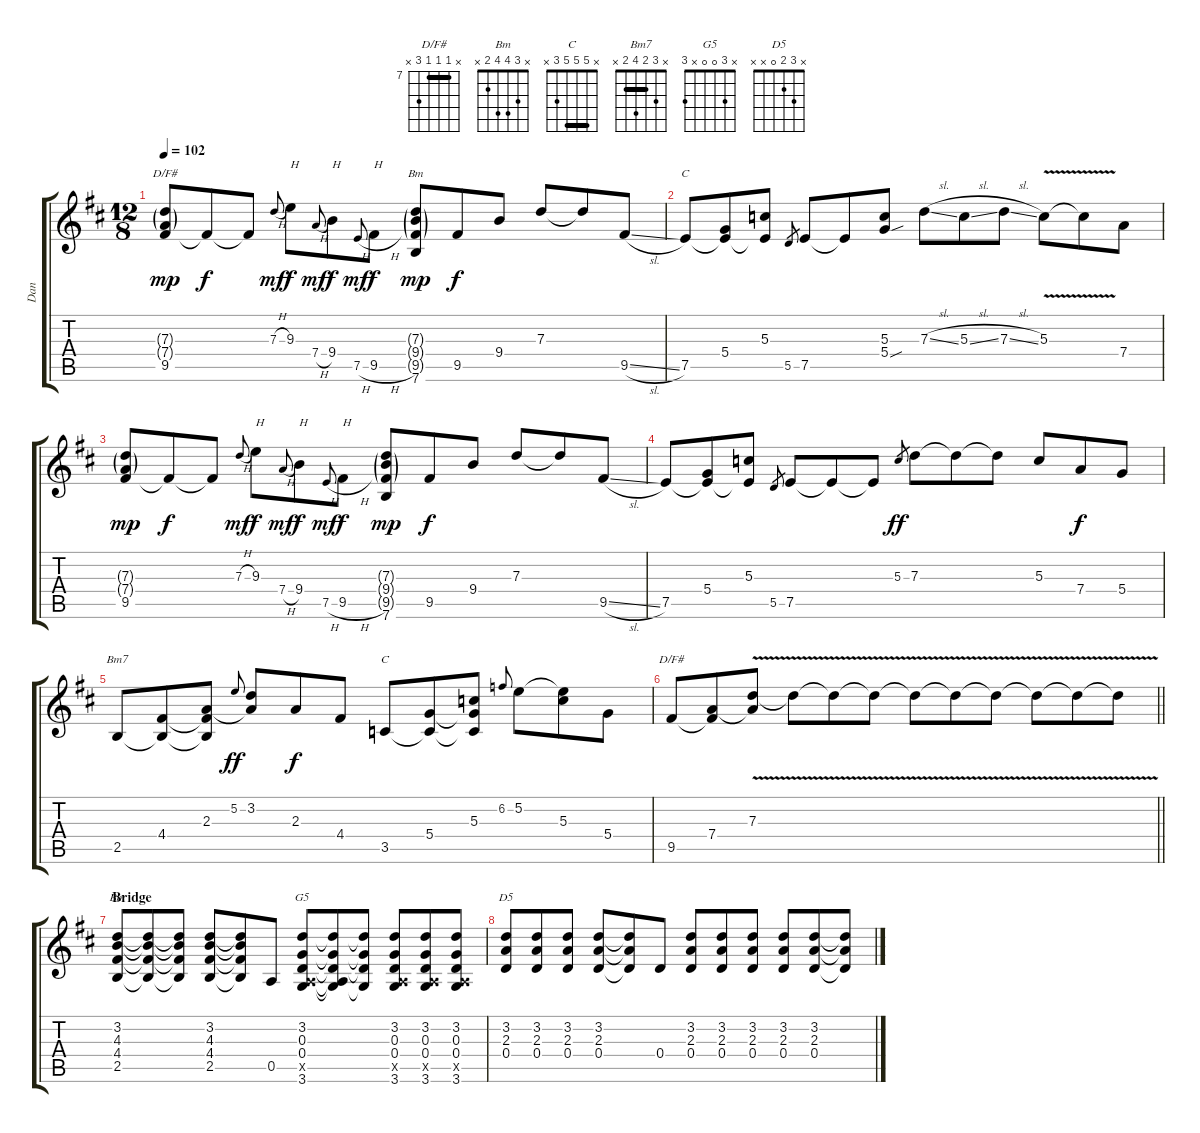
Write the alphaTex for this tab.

\track ("Dan" "Dan") {instrument distortionguitar}
\staff {score tabs}
\tuning (E4 B3 G3 D3 A2 E2) {hide}
\chord ("D/F#" x x 7 7 9 x) {firstfret 7 barre 7}
\chord ("Bm" x x 7 9 9 7) {firstfret 7 barre 7}
\chord ("C" x x 5 5 7 8) {firstfret 5 barre 5}
\chord ("Bm7" x 3 2 4 2 x) {barre 2}
\chord ("C" x 5 5 5 3 x) {barre 5}
\chord ("D/F#" x 7 7 7 9 x) {firstfret 7 barre 7}
\chord ("Bm" x 3 4 4 2 x)
\chord ("G5" x 3 0 0 x 3)
\chord ("D5" x 3 2 0 x x)
\ts (12 8)
\tempo 102
\clef g2
\ks d
(7.3{g} 7.4{g} 9.5).8{ch "D/F#" dy mp} 9.5{t}.8{dy f} 9.5{t}.8 7.3{h}.8{gr onbeat dy mf} 9.3.8{txt "H" dy f} 7.4{h}.8{gr onbeat dy mf} 9.4.8{txt "H" dy f} 7.5{h}.8{gr onbeat dy mf} 9.5{h}.8{txt "H" dy f} (7.3{g} 9.4{g} 9.5{g} 7.6).8{ch "Bm" dy mp} 9.5.8{dy f} 9.4.8 7.3.8 7.3{t}.8 9.5{sl}.8 |
7.5.8{ch "C"} (5.4 7.5{t}).8 (5.3 7.5{t}).8 5.5.8{gr} 7.5.8 7.5{t}.8 (5.3 5.4{sou}).8 7.3{sl}.8 5.3{sl}.8 7.3{sl}.8 5.3{v}.8 5.3{v t}.8 7.4.8 |
(7.3{g} 7.4{g} 9.5).8{dy mp} 9.5{t}.8{dy f} 9.5{t}.8 7.3{h}.8{gr onbeat dy mf} 9.3.8{txt "H" dy f} 7.4{h}.8{gr onbeat dy mf} 9.4.8{txt "H" dy f} 7.5{h}.8{gr onbeat dy mf} 9.5{h}.8{txt "H" dy f} (7.3{g} 9.4{g} 9.5{g} 7.6).8{dy mp} 9.5.8{dy f} 9.4.8 7.3.8 7.3{t}.8 9.5{sl}.8 |
7.5.8 (5.4 7.5{t}).8 (5.3 7.5{t}).8 5.5.8{gr} 7.5.8 7.5{t}.8 7.5{t}.8 5.3.8{gr dy ff} 7.3.8 7.3{t}.8 7.3{t}.8 5.3.8 7.4.8{dy f} 5.4.8 |
2.5.8{ch "Bm7"} (4.4 2.5{t}).8 (2.3 4.4{t} 2.5{t}).8 5.2.8{gr onbeat dy ff} (3.2 2.3{t}).8 2.3.8{dy f} 4.4.8 3.5.8{ch "C"} (5.4 3.5{t}).8 (5.3 5.4{t} 3.5{t}).8 6.2.8{gr onbeat} 5.2.8 (5.2{t} 5.3).8 5.4.8 |
\barLineRight lightlight
9.5.8{ch "D/F#"} (7.4 9.5{t}).8 (7.3{v} 7.4{t}).8 7.3{v t}.8 7.3{v t}.8 7.3{v t}.8 7.3{v t}.8 7.3{v t}.8 7.3{v t}.8 7.3{v t}.8 7.3{v t}.8 7.3{v t}.8 |
\section ("" "Bridge")
(3.2 4.3 4.4 2.5).8{ch "Bm"} (3.2{t} 4.3{t} 4.4{t} 2.5{t}).8 (3.2{t} 4.3{t} 4.4{t} 2.5{t}).8 (3.2 4.3 4.4 2.5).8 (3.2{t} 4.3{t} 4.4{t} 2.5{t}).8 0.5.8 (3.2 0.3 0.4 0.5{x} 3.6).8{ch "G5"} (3.2{t} 0.3{t} 0.4{t} 0.5{t} 3.6{t}).8 (3.2{t} 0.3{t} 0.4{t} 3.6{t}).8 (3.2 0.3 0.4 0.5{x} 3.6).8 (3.2 0.3 0.4 0.5{x} 3.6).8 (3.2 0.3 0.4 0.5{x} 3.6).8 |
(3.2 2.3 0.4).8{ch "D5"} (3.2 2.3 0.4).8 (3.2 2.3 0.4).8 (3.2 2.3 0.4).8 (3.2{t} 2.3{t} 0.4{t}).8 0.4.8 (3.2 2.3 0.4).8 (3.2 2.3 0.4).8 (3.2 2.3 0.4).8 (3.2 2.3 0.4).8 (3.2 2.3 0.4).8 (3.2{t} 2.3{t} 0.4{t}).8
